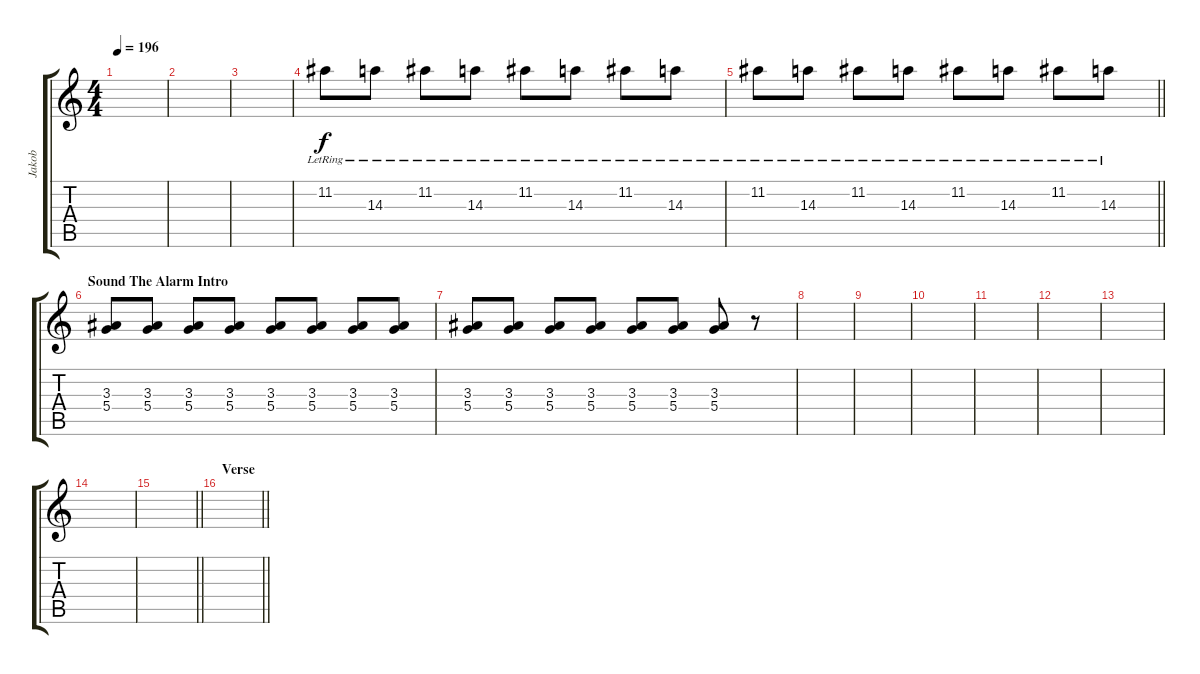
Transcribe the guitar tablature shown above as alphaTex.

\track ("Jakob" "Jakob") {instrument distortionguitar}
\staff {score tabs}
\tuning (E4 B3 G3 D3 A2 D2) {hide}
\ts (4 4)
\tempo 196
\clef g2
\ks aminor
|
|
|
11.2{lr}.8{instrument overdrivenguitar} 14.3{lr}.8 11.2{lr}.8 14.3{lr}.8 11.2{lr}.8 14.3{lr}.8 11.2{lr}.8 14.3{lr}.8 |
\barLineRight lightlight
11.2{lr}.8 14.3{lr}.8 11.2{lr}.8 14.3{lr}.8 11.2{lr}.8 14.3{lr}.8 11.2{lr}.8 14.3{lr}.8 |
\section ("" "Sound The Alarm Intro")
\ks c
(3.3 5.4).8 (3.3 5.4).8 (3.3 5.4).8 (3.3 5.4).8 (3.3 5.4).8 (3.3 5.4).8 (3.3 5.4).8 (3.3 5.4).8 |
(3.3 5.4).8 (3.3 5.4).8 (3.3 5.4).8 (3.3 5.4).8 (3.3 5.4).8 (3.3 5.4).8 (3.3 5.4).8 r.8 |
|
|
|
|
|
|
|
\barLineRight lightlight
|
\section ("" "Verse ")
\barLineRight lightlight
